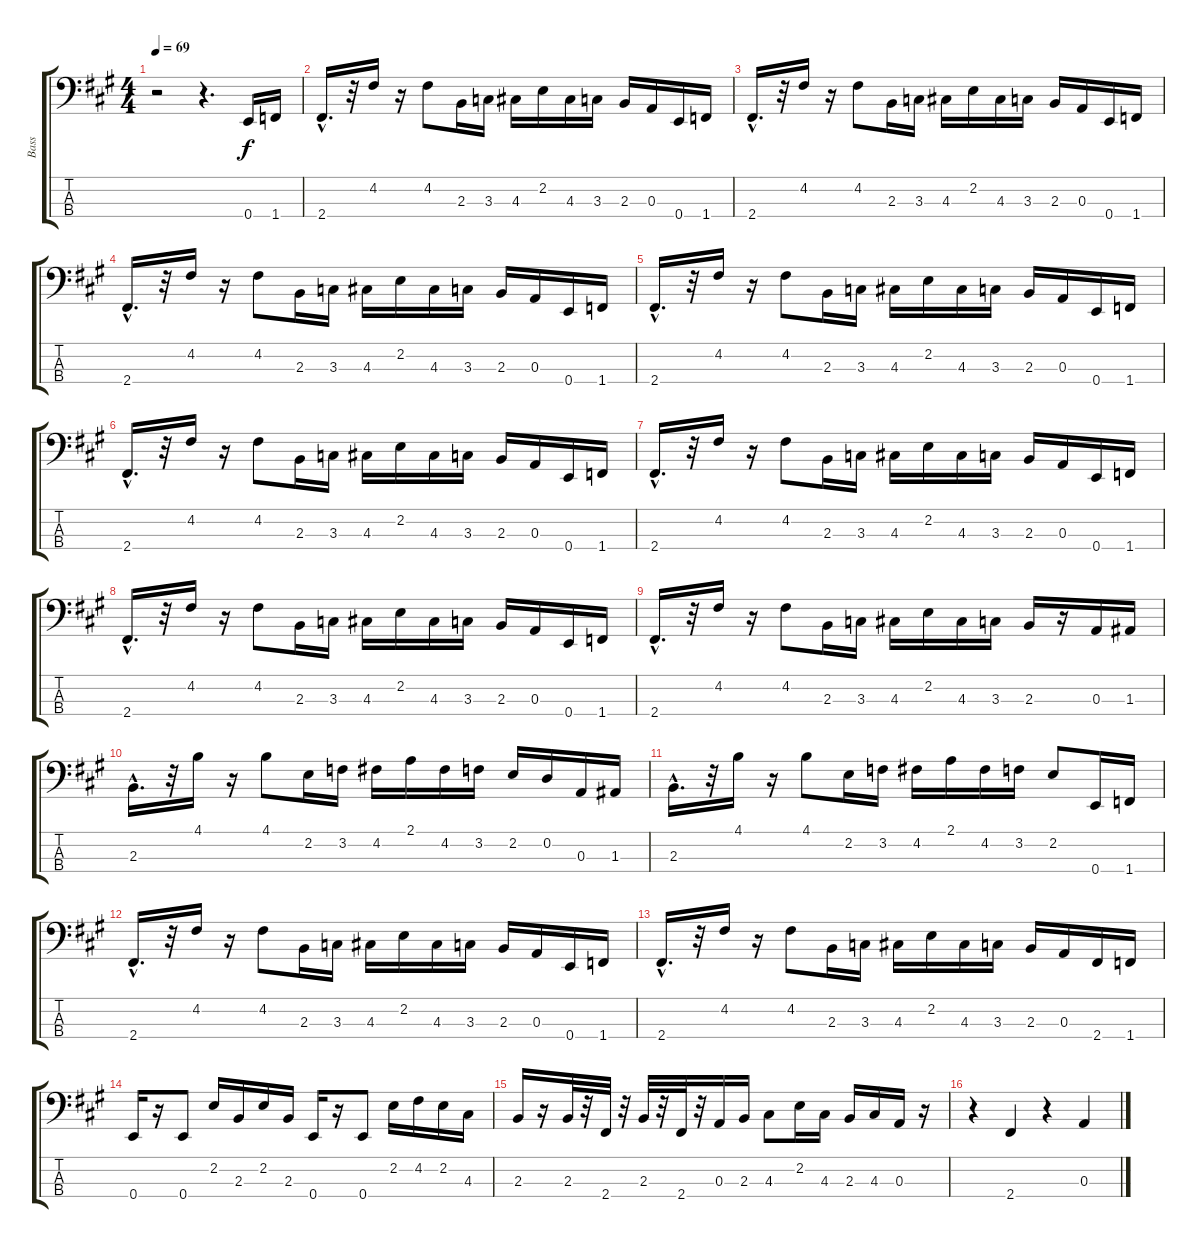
\track ("Bass" "Bass") {instrument electricbassfinger}
\staff {score tabs}
\tuning (G2 D2 A1 E1) {hide}
\ts (4 4)
\tempo 69
\clef f4
\ks f#minor
r.2{dy f instrument electricbassfinger} r.4{d} 0.4.16 1.4.16 |
2.4{hac}.16{d} r.32 4.2.16 r.16 4.2.8 2.3.16 3.3.16 4.3.16 2.2.16 4.3.16 3.3.16 2.3.16 0.3.16 0.4.16 1.4.16 |
2.4{hac}.16{d} r.32 4.2.16 r.16 4.2.8 2.3.16 3.3.16 4.3.16 2.2.16 4.3.16 3.3.16 2.3.16 0.3.16 0.4.16 1.4.16 |
2.4{hac}.16{d} r.32 4.2.16 r.16 4.2.8 2.3.16 3.3.16 4.3.16 2.2.16 4.3.16 3.3.16 2.3.16 0.3.16 0.4.16 1.4.16 |
2.4{hac}.16{d} r.32 4.2.16 r.16 4.2.8 2.3.16 3.3.16 4.3.16 2.2.16 4.3.16 3.3.16 2.3.16 0.3.16 0.4.16 1.4.16 |
2.4{hac}.16{d} r.32 4.2.16 r.16 4.2.8 2.3.16 3.3.16 4.3.16 2.2.16 4.3.16 3.3.16 2.3.16 0.3.16 0.4.16 1.4.16 |
2.4{hac}.16{d} r.32 4.2.16 r.16 4.2.8 2.3.16 3.3.16 4.3.16 2.2.16 4.3.16 3.3.16 2.3.16 0.3.16 0.4.16 1.4.16 |
2.4{hac}.16{d} r.32 4.2.16 r.16 4.2.8 2.3.16 3.3.16 4.3.16 2.2.16 4.3.16 3.3.16 2.3.16 0.3.16 0.4.16 1.4.16 |
2.4{hac}.16{d} r.32 4.2.16 r.16 4.2.8 2.3.16 3.3.16 4.3.16 2.2.16 4.3.16 3.3.16 2.3.16 r.16 0.3.16 1.3.16 |
2.3{hac}.16{d} r.32 4.1.16 r.16 4.1.8 2.2.16 3.2.16 4.2.16 2.1.16 4.2.16 3.2.16 2.2.16 0.2.16 0.3.16 1.3.16 |
2.3{hac}.16{d} r.32 4.1.16 r.16 4.1.8 2.2.16 3.2.16 4.2.16 2.1.16 4.2.16 3.2.16 2.2.8 0.4.16 1.4.16 |
2.4{hac}.16{d} r.32 4.2.16 r.16 4.2.8 2.3.16 3.3.16 4.3.16 2.2.16 4.3.16 3.3.16 2.3.16 0.3.16 0.4.16 1.4.16 |
2.4{hac}.16{d} r.32 4.2.16 r.16 4.2.8 2.3.16 3.3.16 4.3.16 2.2.16 4.3.16 3.3.16 2.3.16 0.3.16 2.4.16 1.4.16 |
0.4.16 r.16 0.4.8 2.2.16 2.3.16 2.2.16 2.3.16 0.4.16 r.16 0.4.8 2.2.16 4.2.16 2.2.16 4.3.16 |
2.3.16 r.16 2.3.32 r.32 2.4.32 r.32 2.3.32 r.32 2.4.32 r.32 0.3.16 2.3.16 4.3.8 2.2.16 4.3.16 2.3.16 4.3.16 0.3.16 r.16 |
r.4 2.4.4 r.4 0.3.4
